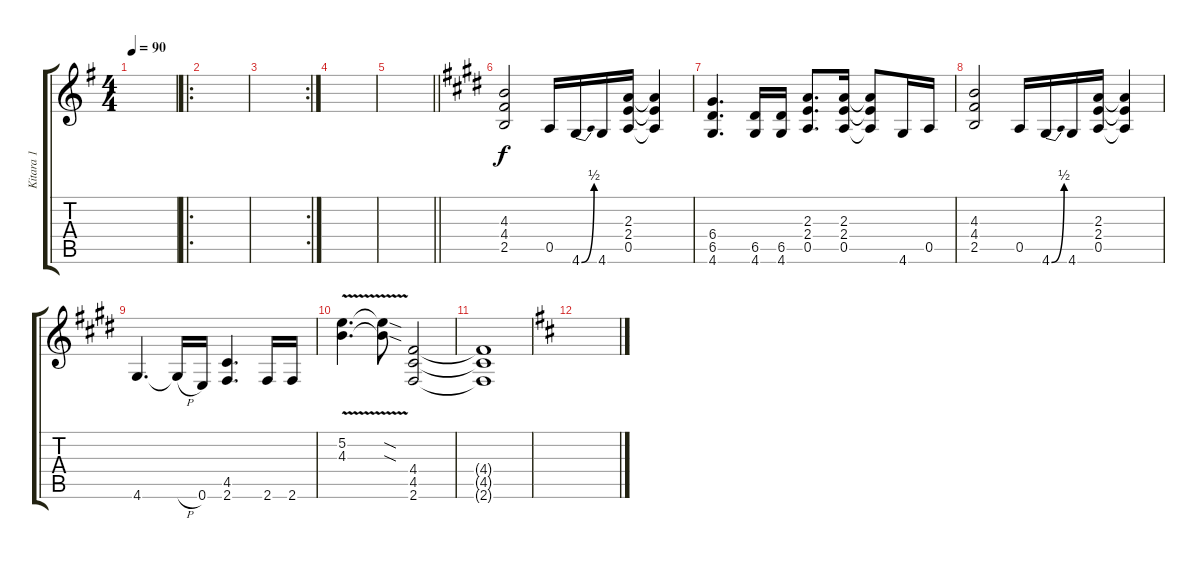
\track ("Kitara 1" "Kitara 1") {instrument distortionguitar}
\staff {score tabs}
\tuning (E4 B3 G3 D3 A2 E2) {hide}
\ts (4 4)
\tempo 90
\clef g2
\ks g
|
\ro
|
\rc 2
|
|
\barLineRight lightlight
|
\ks e
(4.3 4.4 2.5).2 0.5.16 4.6{be (bend 0 0 60 2)}.16 4.6.16 (2.3 2.4 0.5).16 (2.3{t} 2.4{t} 0.5{t}).4 |
(6.4 6.5 4.6).4{d} (6.5 4.6).16 (6.5 4.6).16 (2.3 2.4 0.5).8{d} (2.3 2.4 0.5).16 (2.3{t} 2.4{t} 0.5{t}).8 4.6.16 0.5.16 |
(4.3 4.4 2.5).2 0.5.16 4.6{be (bend 0 0 60 2)}.16 4.6.16 (2.3 2.4 0.5).16 (2.3{t} 2.4{t} 0.5{t}).4 |
4.6.4{d} 4.6{h t}.16 0.6.16 (4.5 2.6).4{d} 2.6.16 2.6.16 |
(5.2{v} 4.3{v}).4{d} (5.2{sod t} 4.3{sod t}).8 (4.4 4.5 2.6).2 |
(4.4{t} 4.5{t} 2.6{t}).1 |
\ks d
